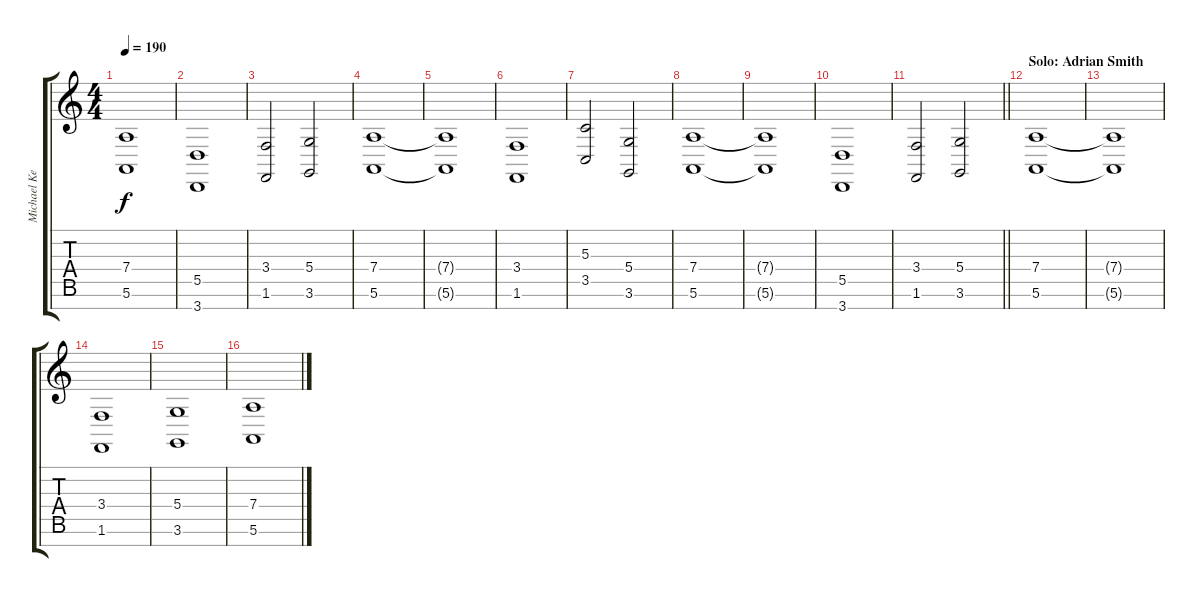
\track ("Michael Kenny" "Michael Ke") {instrument stringensemble1}
\staff {score tabs}
\tuning (E4 B3 G3 D3 A2 E2 B1) {hide}
\ts (4 4)
\tempo 190
\clef g2
\ks c
(7.4{t} 5.6{t}).1{dy f} |
(5.5 3.7).1 |
(3.4 1.6).2 (5.4 3.6).2 |
(7.4 5.6).1 |
(7.4{t} 5.6{t}).1 |
(3.4 1.6).1 |
(5.3 3.5).2 (5.4 3.6).2 |
(7.4 5.6).1 |
(7.4{t} 5.6{t}).1 |
(5.5 3.7).1 |
\barLineRight lightlight
(3.4 1.6).2 (5.4 3.6).2 |
\section ("" "Solo: Adrian Smith")
(7.4 5.6).1 |
(7.4{t} 5.6{t}).1 |
(3.4 1.6).1 |
(5.4 3.6).1 |
(7.4 5.6).1
